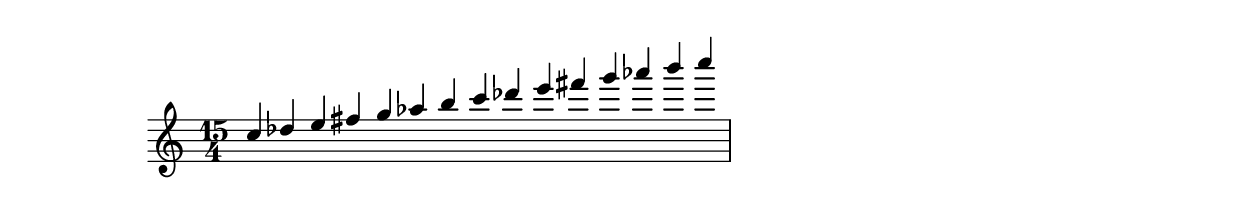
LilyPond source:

\version "2.18.2" \score { \new Staff << \new Voice { \set midiInstrument = #"piano" \voiceOne
 \key c \major \time 15/4
\override Voice.TextScript.font-size = #-4
 { c'' des'' e'' fis'' g'' aes'' b'' c''' des''' e''' fis''' g''' aes''' b''' c''''  } 
 } >> \layout { } \midi { \context { \Staff \remove "Staff_performer" }
\context { \Voice \consists "Staff_performer" } \tempo 2 = 60 } }
\paper{oddHeaderMarkup = ##f oddFooterMarkup = ##f}
